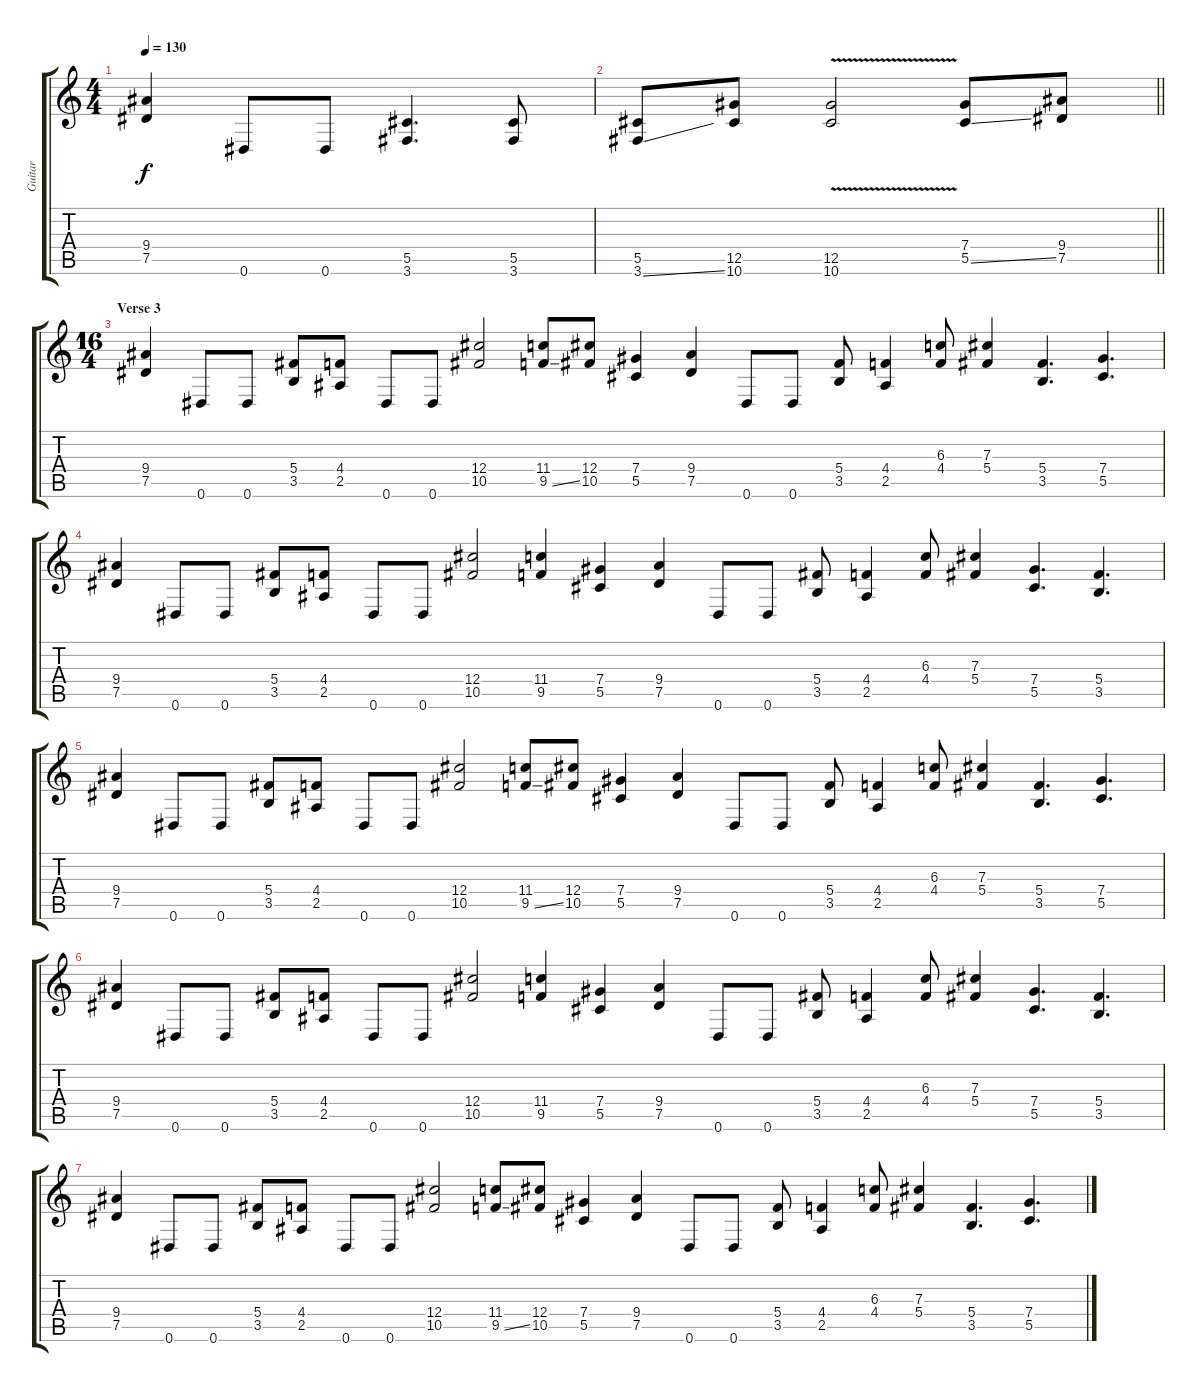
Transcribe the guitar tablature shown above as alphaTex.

\track ("Guitar" "Guitar") {instrument distortionguitar}
\staff {score tabs}
\tuning (Eb4 Bb3 Gb3 Db3 Ab2 Eb2) {hide}
\ts (4 4)
\tempo 130
\clef g2
\ks c
(9.4 7.5).4{dy f} 0.6.8 0.6.8 (5.5 3.6).4{d} (5.5 3.6).8 |
\barLineRight lightlight
(5.5 3.6{ss}).8 (12.5 10.6).8 (12.5 10.6{v}).2 (7.4 5.5{ss}).8 (9.4 7.5).8 |
\ts (16 4)
\section ("" "Verse 3")
(9.4 7.5).4 0.6.8 0.6.8 (5.4 3.5).8 (4.4 2.5).8 0.6.8 0.6.8 (12.4 10.5).2 (11.4 9.5{ss}).8 (12.4 10.5).8 (7.4 5.5).4 (9.4 7.5).4 0.6.8 0.6.8 (5.4 3.5).8 (4.4 2.5).4 (6.3 4.4).8 (7.3 5.4).4 (5.4 3.5).4{d} (7.4 5.5).4{d} |
(9.4 7.5).4 0.6.8 0.6.8 (5.4 3.5).8 (4.4 2.5).8 0.6.8 0.6.8 (12.4 10.5).2 (11.4 9.5).4 (7.4 5.5).4 (9.4 7.5).4 0.6.8 0.6.8 (5.4 3.5).8 (4.4 2.5).4 (6.3 4.4).8 (7.3 5.4).4 (7.4 5.5).4{d} (5.4 3.5).4{d} |
(9.4 7.5).4 0.6.8 0.6.8 (5.4 3.5).8 (4.4 2.5).8 0.6.8 0.6.8 (12.4 10.5).2 (11.4 9.5{ss}).8 (12.4 10.5).8 (7.4 5.5).4 (9.4 7.5).4 0.6.8 0.6.8 (5.4 3.5).8 (4.4 2.5).4 (6.3 4.4).8 (7.3 5.4).4 (5.4 3.5).4{d} (7.4 5.5).4{d} |
(9.4 7.5).4 0.6.8 0.6.8 (5.4 3.5).8 (4.4 2.5).8 0.6.8 0.6.8 (12.4 10.5).2 (11.4 9.5).4 (7.4 5.5).4 (9.4 7.5).4 0.6.8 0.6.8 (5.4 3.5).8 (4.4 2.5).4 (6.3 4.4).8 (7.3 5.4).4 (7.4 5.5).4{d} (5.4 3.5).4{d} |
(9.4 7.5).4 0.6.8 0.6.8 (5.4 3.5).8 (4.4 2.5).8 0.6.8 0.6.8 (12.4 10.5).2 (11.4 9.5{ss}).8 (12.4 10.5).8 (7.4 5.5).4 (9.4 7.5).4 0.6.8 0.6.8 (5.4 3.5).8 (4.4 2.5).4 (6.3 4.4).8 (7.3 5.4).4 (5.4 3.5).4{d} (7.4 5.5).4{d}
